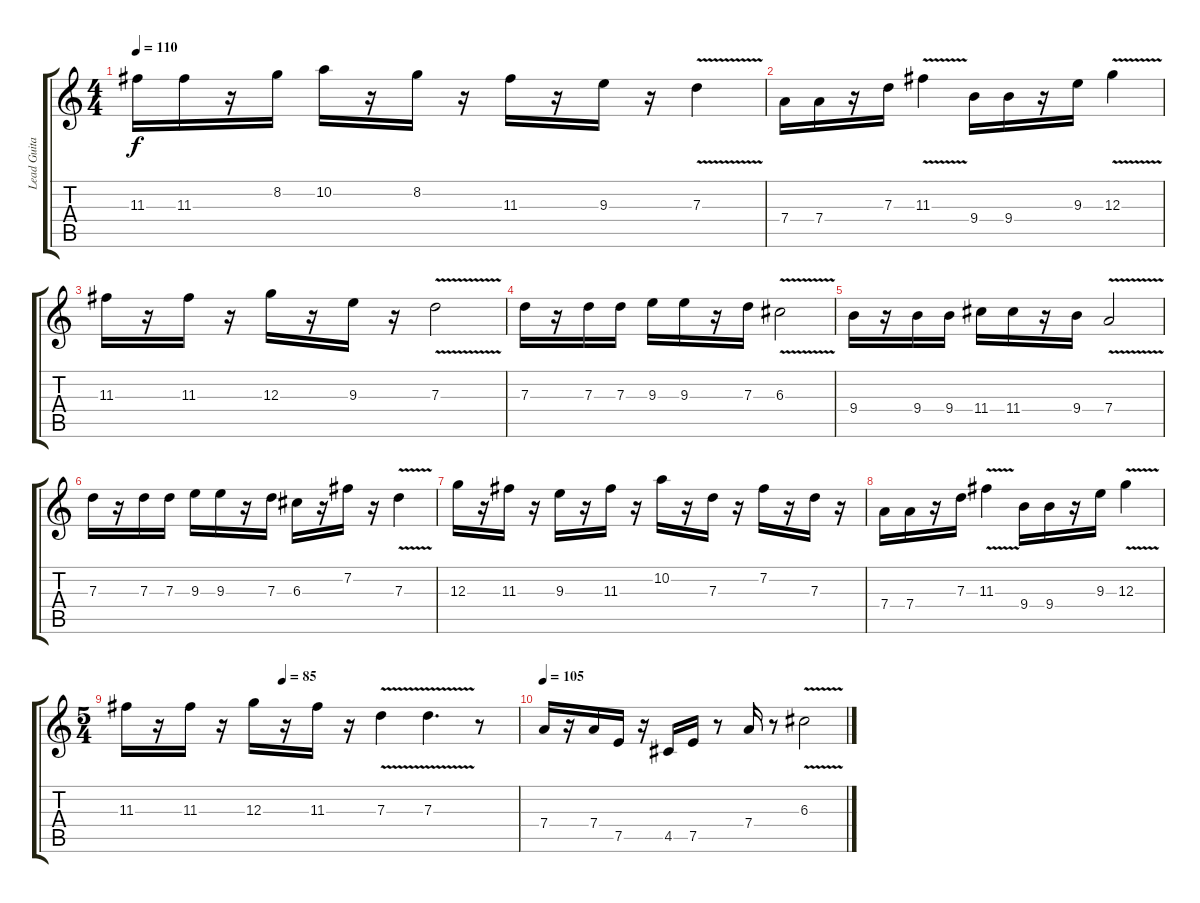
\track ("Lead Guitar 2" "Lead Guita") {instrument overdrivenguitar}
\staff {score tabs}
\tuning (E4 B3 G3 D3 A2 E2) {hide}
\ts (4 4)
\tempo 110
\clef g2
\ks c
11.3.16{dy f} 11.3.16 r.16 8.2.16 10.2.16 r.16 8.2.16 r.16 11.3.16 r.16 9.3.16 r.16 7.3{v}.4 |
7.4.16 7.4.16 r.16 7.3.16 11.3{v}.4 9.4.16 9.4.16 r.16 9.3.16 12.3{v}.4 |
11.3.16 r.16 11.3.16 r.16 12.3.16 r.16 9.3.16 r.16 7.3{v}.2 |
7.3.16 r.16 7.3.16 7.3.16 9.3.16 9.3.16 r.16 7.3.16 6.3{v}.2 |
9.4.16 r.16 9.4.16 9.4.16 11.4.16 11.4.16 r.16 9.4.16 7.4{v}.2 |
7.3.16 r.16 7.3.16 7.3.16 9.3.16 9.3.16 r.16 7.3.16 6.3.16 r.16 7.2.16 r.16 7.3{v}.4 |
12.3.16 r.16 11.3.16 r.16 9.3.16 r.16 11.3.16 r.16 10.2.16 r.16 7.3.16 r.16 7.2.16 r.16 7.3.16 r.16 |
7.4.16 7.4.16 r.16 7.3.16 11.3{v}.4 9.4.16 9.4.16 r.16 9.3.16 12.3{v}.4 |
\ts (5 4)
\tempo (85 0.4)
11.3.16 r.16 11.3.16 r.16 12.3.16 r.16 11.3.16 r.16 7.3{v}.4 7.3{v}.4{d} r.8 |
\tempo 105
7.4.16 r.16 7.4.16 7.5.16 r.16 4.5.16 7.5.16 r.8 7.4.16 r.8 6.3{v}.2
